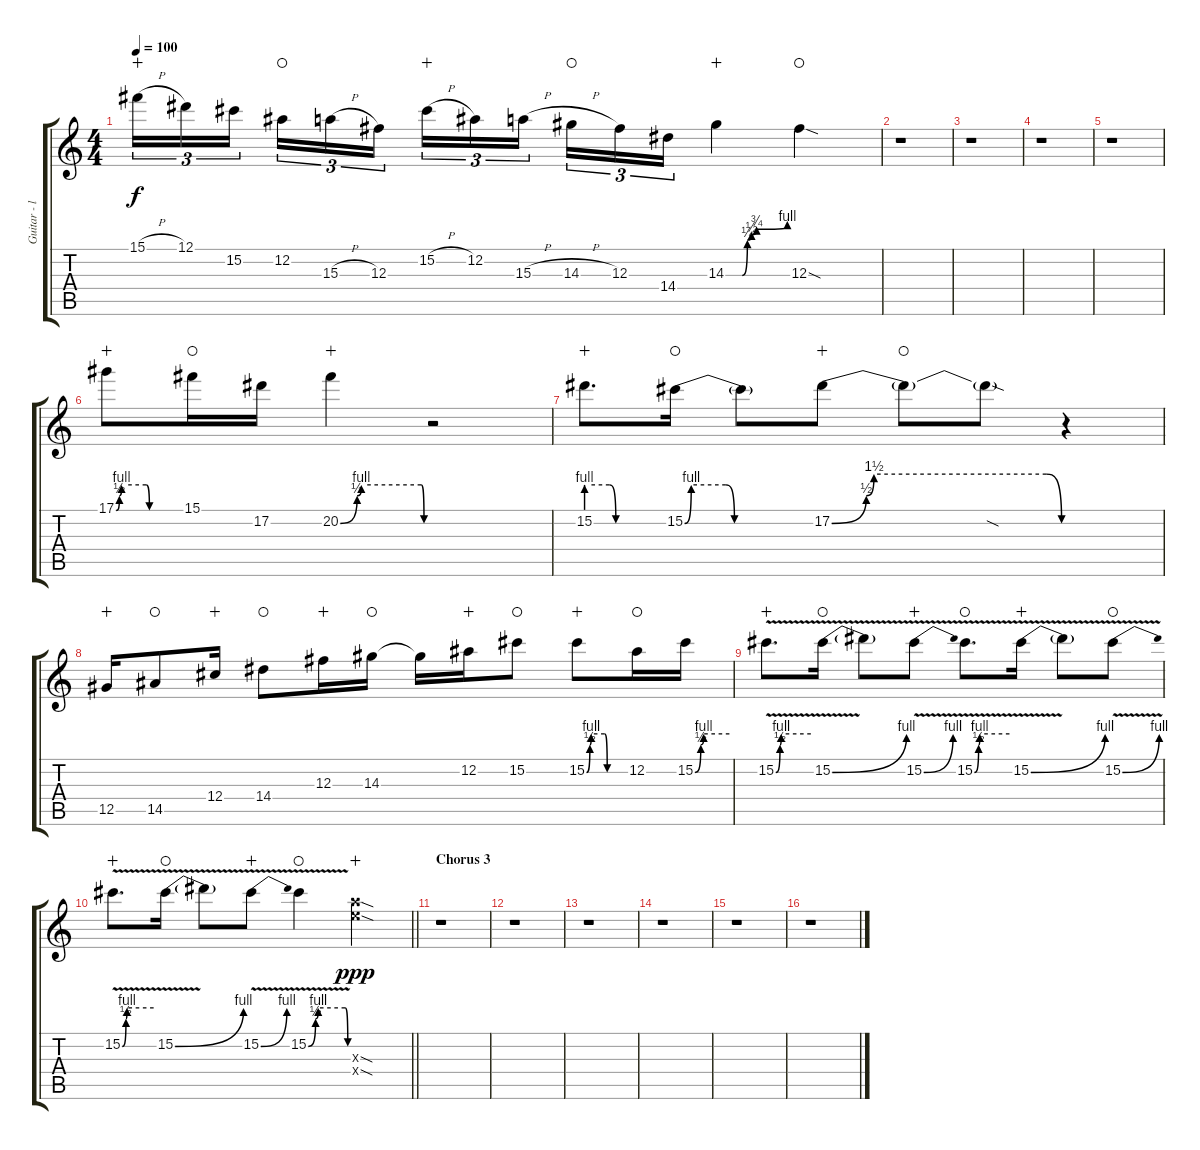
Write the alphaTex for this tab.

\track ("Guitar - lead left/funk" "Guitar - l") {instrument electricguitarclean}
\staff {score tabs}
\tuning (Eb4 Bb3 Gb3 Db3 Ab2 Eb2) {hide}
\ts (4 4)
\tempo 100
\clef g2
\ks c
15.1{h}.16{tu (3 2) dy f wahc} 12.1.16{tu (3 2)} 15.2.16{tu (3 2) beam splitsecondary} 12.2.16{tu (3 2) waho} 15.3{h}.16{tu (3 2)} 12.3.16{tu (3 2)} 15.2{h}.16{tu (3 2) wahc} 12.2.16{tu (3 2)} 15.3{h}.16{tu (3 2) beam splitsecondary} 14.3{h}.16{tu (3 2) waho} 12.3.16{tu (3 2)} 14.4.16{tu (3 2)} 14.3{be (custom 0 0 16 0 21 1 25 2 30 3 60 4)}.4{wahc} 12.3{sod}.4{waho} |
r.1 |
r.1 |
r.1 |
r.1 |
17.1{be (custom 0 0 3 2 5 4 28 4 31 0 60 0)}.8{balance 2 wahc} 15.1.16{waho} 17.2.16 20.2{be (custom 0 0 12 2 15 4 58 4 60 0)}.4{wahc} r.2 |
15.2{be (custom 0 4 18 4 23 0 60 0)}.8{d wahc} 15.2{be (custom 0 0 3 4 19 4 23 0 60 0)}.16{waho} 15.2{t}.8 17.2{be (custom 0 0 9 2 11 6 56 6 60 0)}.8{wahc} 17.2{t}.8{waho} 17.2{sod t}.8 r.4 |
12.5.16{wahc} 14.5.8{waho} 12.4.16{wahc} 14.4.8{waho} 12.3.16{wahc} 14.3.16{waho} 14.3{t}.16 12.2.16{wahc} 15.2.8{waho} 15.2{be (custom 0 0 5 2 7 4 28 4 32 0 60 0)}.8{wahc} 12.2.16{waho} 15.2{be (custom 0 0 10 2 15 4 60 4)}.16 |
15.2{be (custom 0 0 7 2 9 4 60 4) v}.8{d wahc} 15.2{be (bend 0 0 60 4) v}.16{waho} 15.2{t}.8 15.2{be (bend 0 0 60 4) v}.8{wahc} 15.2{be (custom 0 0 7 2 9 4 60 4) v}.8{d waho} 15.2{be (bend 0 0 60 4) v}.16{wahc} 15.2{t}.8 15.2{be (bend 0 0 60 4) v}.8{waho} |
\barLineRight lightlight
15.2{be (custom 0 0 7 2 9 4 60 4) v}.8{d wahc} 15.2{be (bend 0 0 60 4) v}.16{waho} 15.2{t}.8 15.2{be (bend 0 0 60 4) v}.8{wahc} 15.2{be (custom 0 0 11 2 15 4 56 4 60 0) v}.4{waho} (15.3{sod x} 15.4{sod x}).4{dy ppp wahc} |
\section ("" "Chorus 3")
r.1{volume 0} |
r.1 |
r.1 |
r.1 |
r.1 |
r.1
